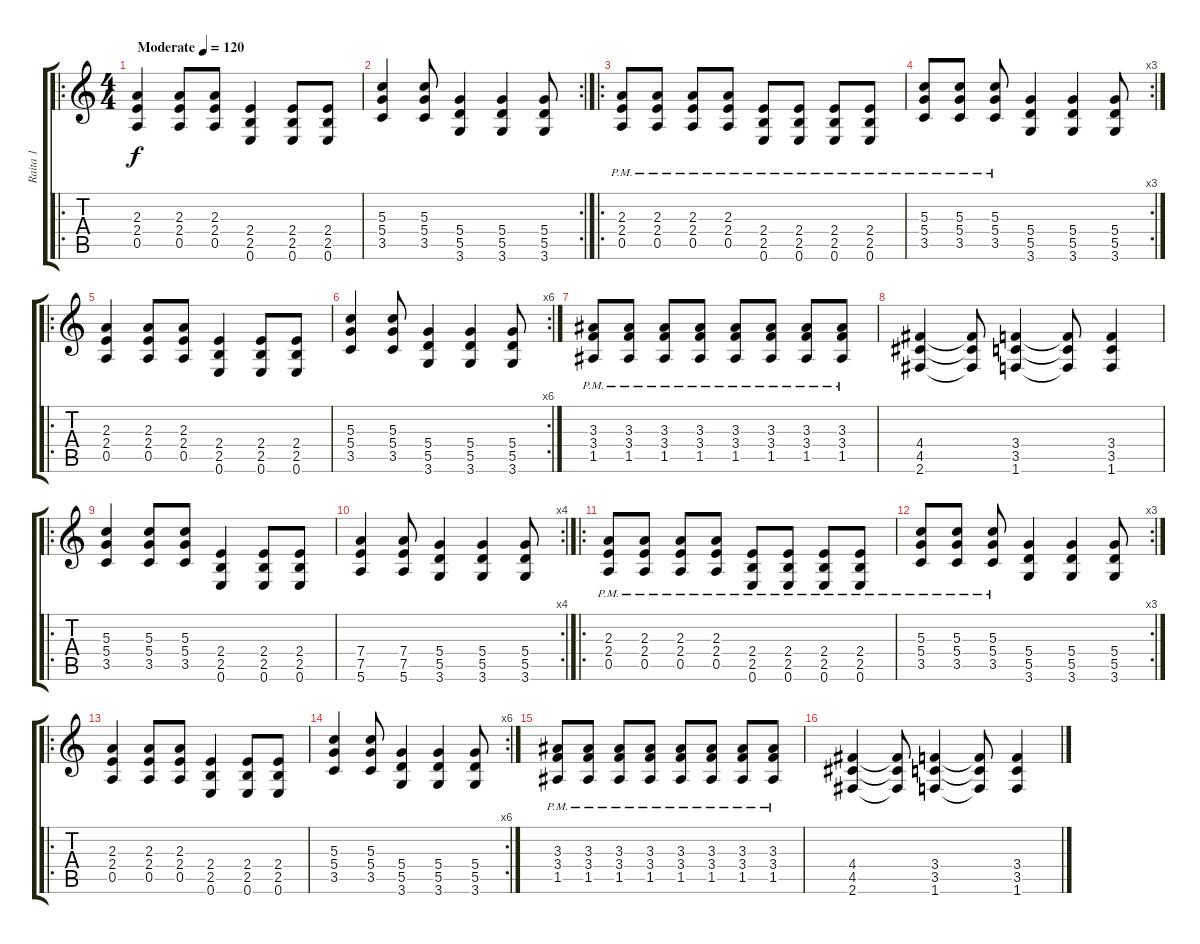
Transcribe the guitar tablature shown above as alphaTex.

\track ("Raita 1" "Raita 1") {instrument acousticguitarsteel}
\staff {score tabs}
\tuning (E4 B3 G3 D3 A2 E2) {hide}
\ro
\ts (4 4)
\tempo (120 "Moderate")
\clef g2
\ks c
(2.3 2.4 0.5).4{dy f instrument acousticguitarsteel} (2.3 2.4 0.5).8 (2.3 2.4 0.5).8 (2.4 2.5 0.6).4 (2.4 2.5 0.6).8 (2.4 2.5 0.6).8 |
\rc 2
(5.3 5.4 3.5).4 (5.3 5.4 3.5).8 (5.4 5.5 3.6).4 (5.4 5.5 3.6).4 (5.4 5.5 3.6).8 |
\ro
(2.3{pm} 2.4{pm} 0.5{pm}).8 (2.3{pm} 2.4{pm} 0.5{pm}).8 (2.3{pm} 2.4{pm} 0.5{pm}).8 (2.3{pm} 2.4{pm} 0.5{pm}).8 (2.4{pm} 2.5{pm} 0.6{pm}).8 (2.4{pm} 2.5{pm} 0.6{pm}).8 (2.4{pm} 2.5{pm} 0.6{pm}).8 (2.4{pm} 2.5{pm} 0.6{pm}).8 |
\rc 3
(5.3{pm} 5.4{pm} 3.5{pm}).8 (5.3{pm} 5.4{pm} 3.5{pm}).8 (5.3{pm} 5.4{pm} 3.5{pm}).8 (5.4 5.5 3.6).4 (5.4 5.5 3.6).4 (5.4 5.5 3.6).8 |
\ro
(2.3 2.4 0.5).4 (2.3 2.4 0.5).8 (2.3 2.4 0.5).8 (2.4 2.5 0.6).4 (2.4 2.5 0.6).8 (2.4 2.5 0.6).8 |
\rc 6
(5.3 5.4 3.5).4 (5.3 5.4 3.5).8 (5.4 5.5 3.6).4 (5.4 5.5 3.6).4 (5.4 5.5 3.6).8 |
(3.3{pm} 3.4{pm} 1.5{pm}).8 (3.3{pm} 3.4{pm} 1.5{pm}).8 (3.3{pm} 3.4{pm} 1.5{pm}).8 (3.3{pm} 3.4{pm} 1.5{pm}).8 (3.3{pm} 3.4{pm} 1.5{pm}).8 (3.3{pm} 3.4{pm} 1.5{pm}).8 (3.3{pm} 3.4{pm} 1.5{pm}).8 (3.3{pm} 3.4{pm} 1.5{pm}).8 |
(4.4 4.5 2.6).4 (4.4{t} 4.5{t} 2.6{t}).8 (3.4 3.5 1.6).4 (3.4{t} 3.5{t} 1.6{t}).8 (3.4 3.5 1.6).4 |
\ro
(5.3 5.4 3.5).4 (5.3 5.4 3.5).8 (5.3 5.4 3.5).8 (2.4 2.5 0.6).4 (2.4 2.5 0.6).8 (2.4 2.5 0.6).8 |
\rc 4
(7.4 7.5 5.6).4 (7.4 7.5 5.6).8 (5.4 5.5 3.6).4 (5.4 5.5 3.6).4 (5.4 5.5 3.6).8 |
\ro
(2.3{pm} 2.4{pm} 0.5{pm}).8 (2.3{pm} 2.4{pm} 0.5{pm}).8 (2.3{pm} 2.4{pm} 0.5{pm}).8 (2.3{pm} 2.4{pm} 0.5{pm}).8 (2.4{pm} 2.5{pm} 0.6{pm}).8 (2.4{pm} 2.5{pm} 0.6{pm}).8 (2.4{pm} 2.5{pm} 0.6{pm}).8 (2.4{pm} 2.5{pm} 0.6{pm}).8 |
\rc 3
(5.3{pm} 5.4{pm} 3.5{pm}).8 (5.3{pm} 5.4{pm} 3.5{pm}).8 (5.3{pm} 5.4{pm} 3.5{pm}).8 (5.4 5.5 3.6).4 (5.4 5.5 3.6).4 (5.4 5.5 3.6).8 |
\ro
(2.3 2.4 0.5).4 (2.3 2.4 0.5).8 (2.3 2.4 0.5).8 (2.4 2.5 0.6).4 (2.4 2.5 0.6).8 (2.4 2.5 0.6).8 |
\rc 6
(5.3 5.4 3.5).4 (5.3 5.4 3.5).8 (5.4 5.5 3.6).4 (5.4 5.5 3.6).4 (5.4 5.5 3.6).8 |
(3.3{pm} 3.4{pm} 1.5{pm}).8 (3.3{pm} 3.4{pm} 1.5{pm}).8 (3.3{pm} 3.4{pm} 1.5{pm}).8 (3.3{pm} 3.4{pm} 1.5{pm}).8 (3.3{pm} 3.4{pm} 1.5{pm}).8 (3.3{pm} 3.4{pm} 1.5{pm}).8 (3.3{pm} 3.4{pm} 1.5{pm}).8 (3.3{pm} 3.4{pm} 1.5{pm}).8 |
(4.4 4.5 2.6).4 (4.4{t} 4.5{t} 2.6{t}).8 (3.4 3.5 1.6).4 (3.4{t} 3.5{t} 1.6{t}).8 (3.4 3.5 1.6).4
